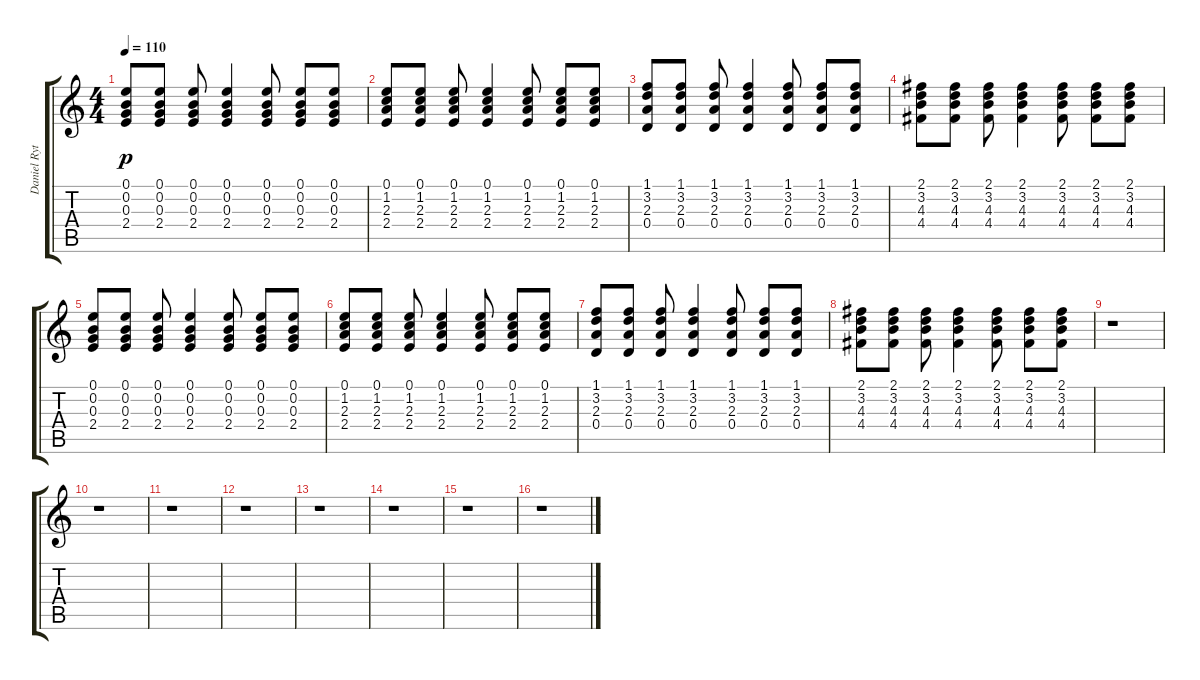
\track ("Daniel Rythym Guitar" "Daniel Ryt") {instrument acousticguitarsteel}
\staff {score tabs}
\tuning (E4 B3 G3 D3 A2 E2) {hide}
\ts (4 4)
\tempo 110
\clef g2
\ks c
(0.1 0.2 0.3 2.4).8{dy p} (0.1 0.2 0.3 2.4).8 (0.1 0.2 0.3 2.4).8 (0.1 0.2 0.3 2.4).4 (0.1 0.2 0.3 2.4).8 (0.1 0.2 0.3 2.4).8 (0.1 0.2 0.3 2.4).8 |
(0.1 1.2 2.3 2.4).8 (0.1 1.2 2.3 2.4).8 (0.1 1.2 2.3 2.4).8 (0.1 1.2 2.3 2.4).4 (0.1 1.2 2.3 2.4).8 (0.1 1.2 2.3 2.4).8 (0.1 1.2 2.3 2.4).8 |
(1.1 3.2 2.3 0.4).8 (1.1 3.2 2.3 0.4).8 (1.1 3.2 2.3 0.4).8 (1.1 3.2 2.3 0.4).4 (1.1 3.2 2.3 0.4).8 (1.1 3.2 2.3 0.4).8 (1.1 3.2 2.3 0.4).8 |
(2.1 3.2 4.3 4.4).8 (2.1 3.2 4.3 4.4).8 (2.1 3.2 4.3 4.4).8 (2.1 3.2 4.3 4.4).4 (2.1 3.2 4.3 4.4).8 (2.1 3.2 4.3 4.4).8 (2.1 3.2 4.3 4.4).8 |
(0.1 0.2 0.3 2.4).8 (0.1 0.2 0.3 2.4).8 (0.1 0.2 0.3 2.4).8 (0.1 0.2 0.3 2.4).4 (0.1 0.2 0.3 2.4).8 (0.1 0.2 0.3 2.4).8 (0.1 0.2 0.3 2.4).8 |
(0.1 1.2 2.3 2.4).8 (0.1 1.2 2.3 2.4).8 (0.1 1.2 2.3 2.4).8 (0.1 1.2 2.3 2.4).4 (0.1 1.2 2.3 2.4).8 (0.1 1.2 2.3 2.4).8 (0.1 1.2 2.3 2.4).8 |
(1.1 3.2 2.3 0.4).8 (1.1 3.2 2.3 0.4).8 (1.1 3.2 2.3 0.4).8 (1.1 3.2 2.3 0.4).4 (1.1 3.2 2.3 0.4).8 (1.1 3.2 2.3 0.4).8 (1.1 3.2 2.3 0.4).8 |
(2.1 3.2 4.3 4.4).8 (2.1 3.2 4.3 4.4).8 (2.1 3.2 4.3 4.4).8 (2.1 3.2 4.3 4.4).4 (2.1 3.2 4.3 4.4).8 (2.1 3.2 4.3 4.4).8 (2.1 3.2 4.3 4.4).8 |
r.1 |
r.1 |
r.1 |
r.1 |
r.1 |
r.1 |
r.1 |
r.1
